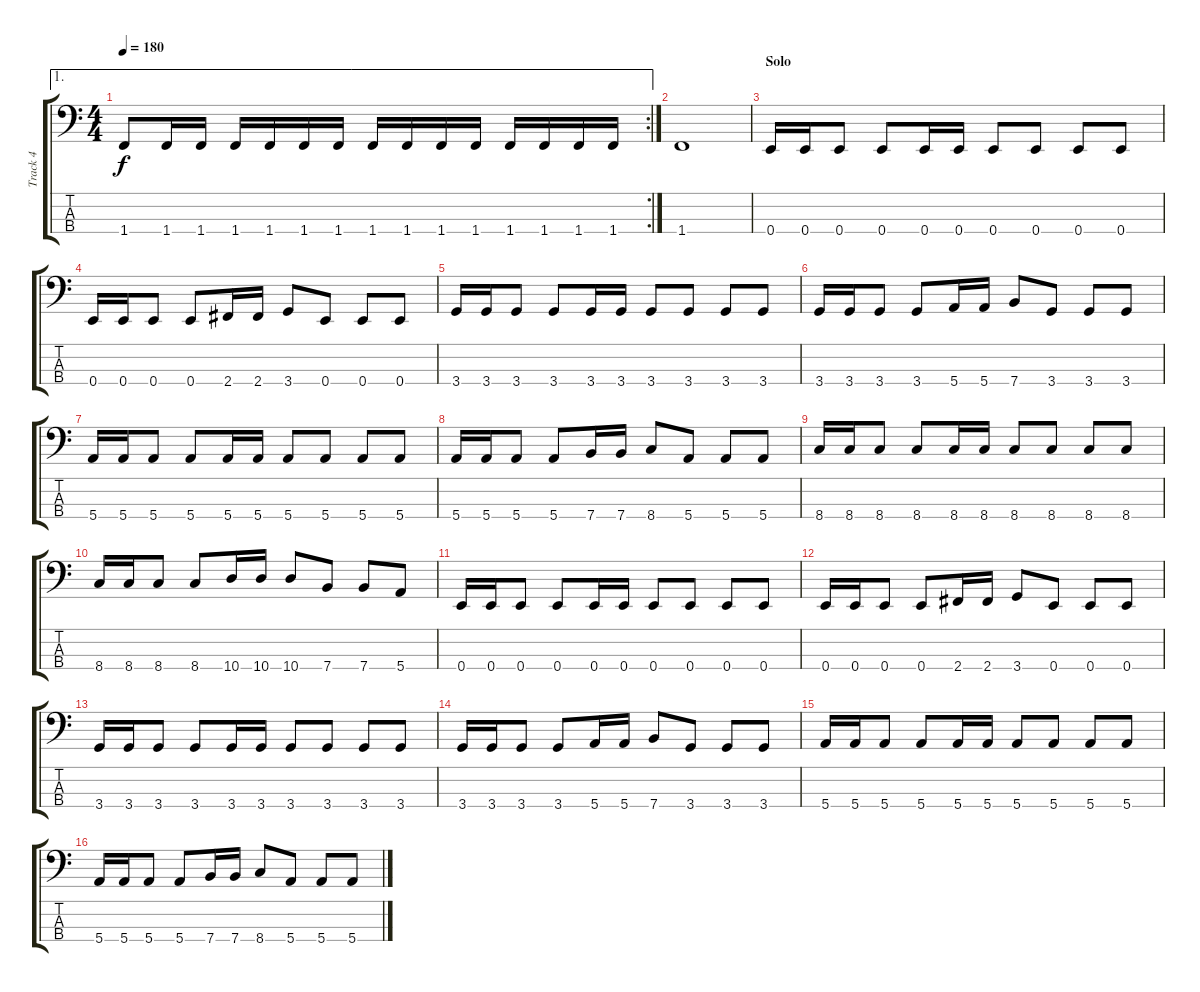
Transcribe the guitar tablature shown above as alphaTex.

\track ("Track 4" "Track 4") {instrument electricbasspick}
\staff {score tabs}
\tuning (G2 D2 A1 E1) {hide}
\ae 1
\rc 2
\ts (4 4)
\tempo 180
\clef f4
\ks c
1.4.8{dy f} 1.4.16 1.4.16 1.4.16 1.4.16 1.4.16 1.4.16 1.4.16 1.4.16 1.4.16 1.4.16 1.4.16 1.4.16 1.4.16 1.4.16 |
1.4.1 |
\section ("" "Solo")
0.4.16{instrument slapbass1} 0.4.16 0.4.8 0.4.8 0.4.16 0.4.16 0.4.8 0.4.8 0.4.8 0.4.8 |
0.4.16 0.4.16 0.4.8 0.4.8 2.4.16 2.4.16 3.4.8 0.4.8 0.4.8 0.4.8 |
3.4.16 3.4.16 3.4.8 3.4.8 3.4.16 3.4.16 3.4.8 3.4.8 3.4.8 3.4.8 |
3.4.16 3.4.16 3.4.8 3.4.8 5.4.16 5.4.16 7.4.8 3.4.8 3.4.8 3.4.8 |
5.4.16 5.4.16 5.4.8 5.4.8 5.4.16 5.4.16 5.4.8 5.4.8 5.4.8 5.4.8 |
5.4.16 5.4.16 5.4.8 5.4.8 7.4.16 7.4.16 8.4.8 5.4.8 5.4.8 5.4.8 |
8.4.16 8.4.16 8.4.8 8.4.8 8.4.16 8.4.16 8.4.8 8.4.8 8.4.8 8.4.8 |
8.4.16 8.4.16 8.4.8 8.4.8 10.4.16 10.4.16 10.4.8 7.4.8 7.4.8 5.4.8 |
0.4.16{instrument slapbass1} 0.4.16 0.4.8 0.4.8 0.4.16 0.4.16 0.4.8 0.4.8 0.4.8 0.4.8 |
0.4.16 0.4.16 0.4.8 0.4.8 2.4.16 2.4.16 3.4.8 0.4.8 0.4.8 0.4.8 |
3.4.16 3.4.16 3.4.8 3.4.8 3.4.16 3.4.16 3.4.8 3.4.8 3.4.8 3.4.8 |
3.4.16 3.4.16 3.4.8 3.4.8 5.4.16 5.4.16 7.4.8 3.4.8 3.4.8 3.4.8 |
5.4.16 5.4.16 5.4.8 5.4.8 5.4.16 5.4.16 5.4.8 5.4.8 5.4.8 5.4.8 |
5.4.16 5.4.16 5.4.8 5.4.8 7.4.16 7.4.16 8.4.8 5.4.8 5.4.8 5.4.8
